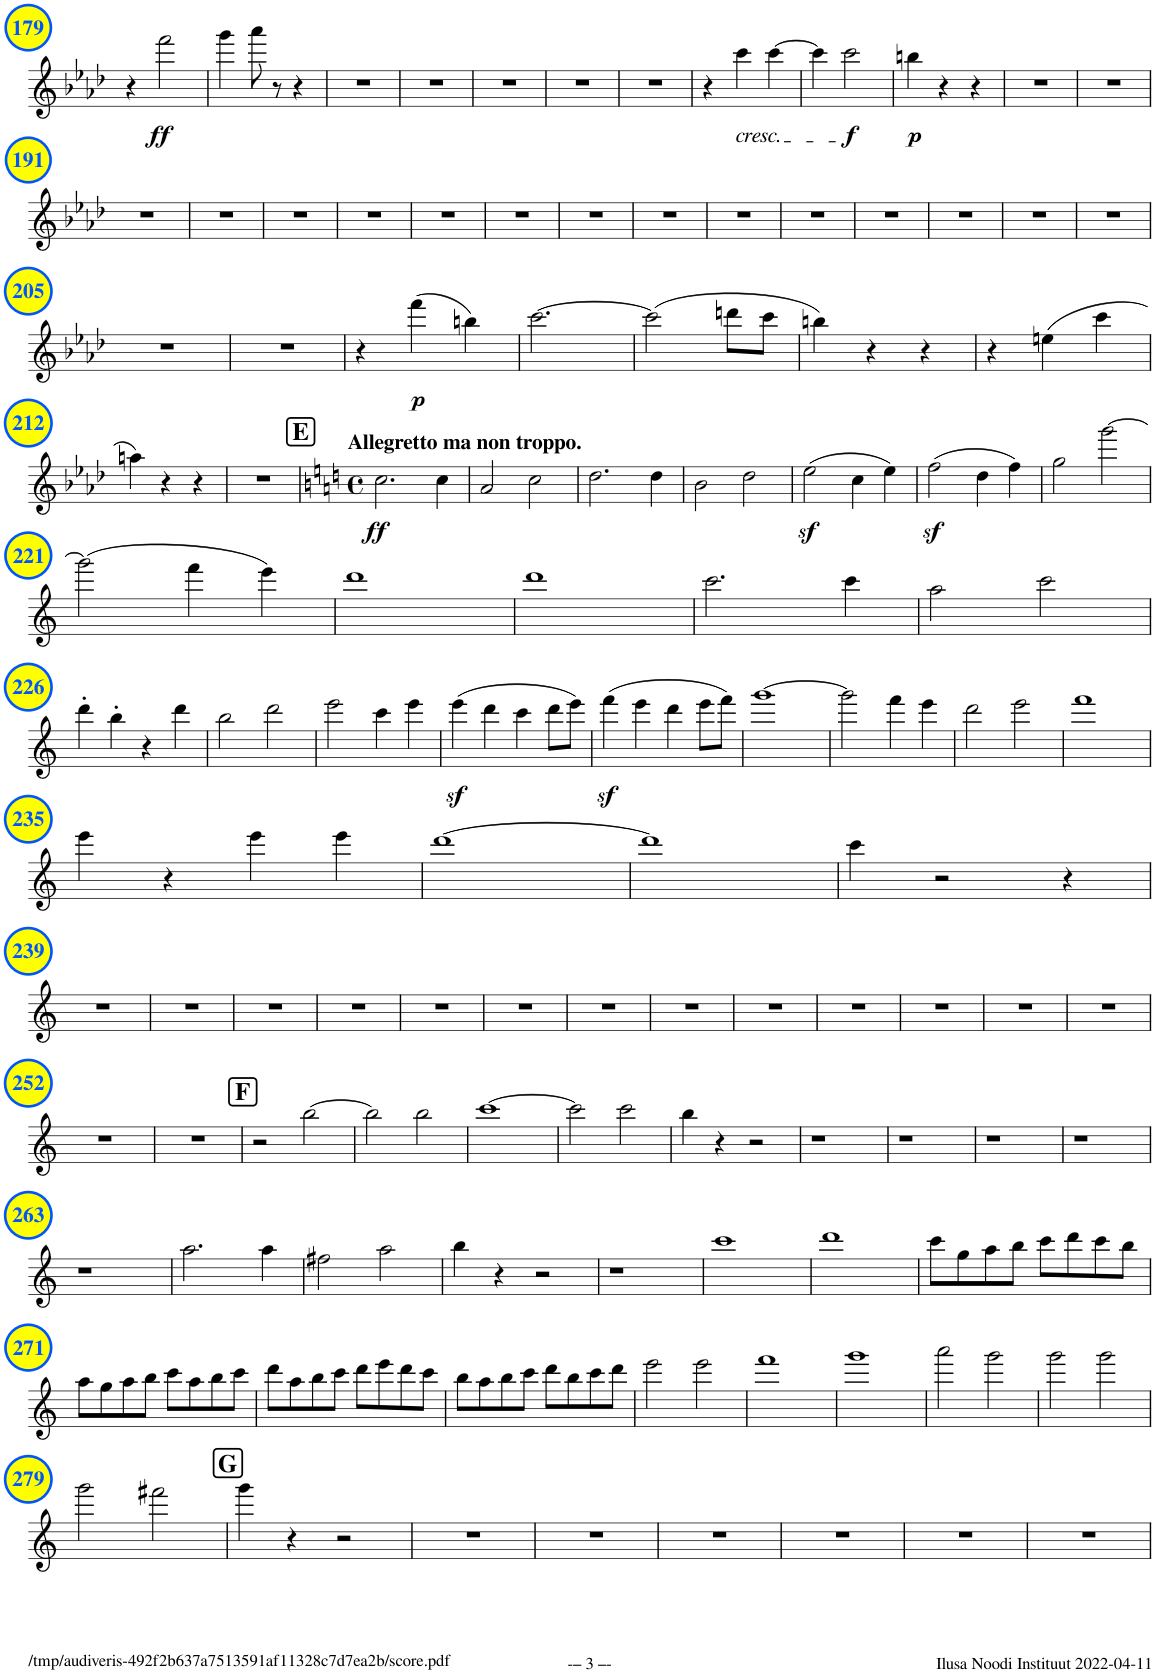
**kern	**dynam
*part1	*part1
*staff1	*staff1
*I"Voice	*
!!LO:PB:g=z
*clefG2	*
*k[b-e-a-d-]	*
*M3/4	*
=179	=179
4r	.
!	!LO:DY:b
2fff\	ff
=180	=180
4ggg\	.
8aaa-\	.
8r	.
4r	.
=181	=181
2.r	.
=182	=182
2.r	.
=183	=183
2.r	.
=184	=184
2.r	.
=185	=185
2.r	.
=186	=186
4r	.
!LO:TX:b:i:t=cresc.	!
4ccc\	.
[4ccc\	.
=187	=187
4ccc\]	.
!	!LO:DY:b
2ccc\	f
=188	=188
!	!LO:DY:b
4bbn\	p
4r	.
4r	.
=189	=189
2.r	.
=190	=190
2.r	.
!!LO:LB:g=z
=191	=191
2.r	.
=192	=192
2.r	.
=193	=193
2.r	.
=194	=194
2.r	.
=195	=195
2.r	.
=196	=196
2.r	.
=197	=197
2.r	.
=198	=198
2.r	.
=199	=199
2.r	.
=200	=200
2.r	.
=201	=201
2.r	.
=202	=202
2.r	.
=203	=203
2.r	.
=204	=204
2.r	.
!!LO:LB:g=z
=205	=205
2.r	.
=206	=206
2.r	.
=207	=207
4r	.
!	!LO:DY:b
(4fff\	p
4bbn\)	.
=208	=208
[2.ccc\	.
=209	=209
(2ccc\]	.
8dddn\L	.
8ccc\J	.
=210	=210
4bbn\)	.
4r	.
4r	.
=211	=211
4r	.
(4een\	.
4ccc\	.
!!LO:LB:g=z
=212	=212
4aan\)	.
4r	.
4r	.
=213	=213
2.r	.
=214	=214
!!LO:REH:place=s1:a:B:cj:fs=14:t=E
*k[]	*
*M4/4	*
*met(c)	*
!LO:TX:a:B:t=Allegretto ma non troppo.	!
!	!LO:DY:b
2.cc\	ff
4cc\	.
=215	=215
2a/	.
2cc\	.
=216	=216
2.dd\	.
4dd\	.
=217	=217
2b\	.
2dd\	.
=218	=218
(2eez<\	.
4cc\	.
4ee\)	.
=219	=219
(2ffz<\	.
4dd\	.
4ff\)	.
=220	=220
2gg\	.
[2ggg\	.
!!LO:LB:g=z
=221	=221
(2ggg\]	.
4fff\	.
4eee\)	.
=222	=222
1ddd	.
=223	=223
1ddd	.
=224	=224
2.ccc\	.
4ccc\	.
=225	=225
2aa\	.
2ccc\	.
!!LO:LB:g=z
=226	=226
4ddd'\	.
4bb'\	.
4r	.
4ddd\	.
=227	=227
2bb\	.
2ddd\	.
=228	=228
2eee\	.
4ccc\	.
4eee\	.
=229	=229
(4eeez<\	.
4ddd\	.
4ccc\	.
8ddd\L	.
8eee\J)	.
=230	=230
*k[]	*
(4fffz<\	.
4eee\	.
4ddd\	.
8eee\L	.
8fff\J)	.
=231	=231
[1ggg	.
=232	=232
2ggg\]	.
4fff\	.
4eee\	.
=233	=233
2ddd\	.
2eee\	.
=234	=234
1fff	.
!!LO:LB:g=z
=235	=235
4eee\	.
4r	.
4eee\	.
4eee\	.
=236	=236
[1ddd	.
=237	=237
1ddd]	.
=238	=238
4ccc\	.
2r	.
4r	.
!!LO:LB:g=z
=239	=239
1r	.
=240	=240
1r	.
=241	=241
1r	.
=242	=242
1r	.
=243	=243
1r	.
=244	=244
1r	.
=245	=245
1r	.
=246	=246
1r	.
=247	=247
1r	.
=248	=248
1r	.
=249	=249
1r	.
=250	=250
1r	.
=251	=251
1r	.
!!LO:LB:g=z
=252	=252
1r	.
=253	=253
1r	.
!!LO:REH:place=s1:a:B:cj:fs=14:t=F
=254	=254
2r	.
[2bb\	.
=255	=255
2bb\]	.
2bb\	.
=256	=256
[1ccc	.
=257	=257
2ccc\]	.
2ccc\	.
=258	=258
4bb\	.
4r	.
2r	.
=259	=259
1r	.
=260	=260
1r	.
=261	=261
1r	.
=262	=262
1r	.
!!LO:LB:g=z
=263	=263
1r	.
=264	=264
2.aa\	.
4aa\	.
=265	=265
2ff#X\	.
2aa\	.
=266	=266
4bb\	.
4r	.
2r	.
=267	=267
1r	.
=268	=268
1ccc	.
=269	=269
1ddd	.
=270	=270
8ccc\L	.
8gg\	.
8aa\	.
8bb\J	.
8ccc\L	.
8ddd\	.
8ccc\	.
8bb\J	.
!!LO:LB:g=z
=271	=271
8aa\L	.
8gg\	.
8aa\	.
8bb\J	.
8ccc\L	.
8aa\	.
8bb\	.
8ccc\J	.
=272	=272
8ddd\L	.
8aa\	.
8bb\	.
8ccc\J	.
8ddd\L	.
8eee\	.
8ddd\	.
8ccc\J	.
=273	=273
8bb\L	.
8aa\	.
8bb\	.
8ccc\J	.
8ddd\L	.
8bb\	.
8ccc\	.
8ddd\J	.
=274	=274
2eee\	.
2eee\	.
=275	=275
1fff	.
=276	=276
1ggg	.
=277	=277
2aaa\	.
2ggg\	.
=278	=278
2ggg\	.
2ggg\	.
!!LO:LB:g=z
=279	=279
2ggg\	.
2fff#X\	.
!!LO:REH:place=s1:a:B:cj:fs=14:t=G
=280	=280
4ggg\	.
4r	.
2r	.
=281	=281
1r	.
=282	=282
1r	.
=283	=283
1r	.
=284	=284
1r	.
=285	=285
1r	.
=286	=286
1r	.
=	=
*-	*-
